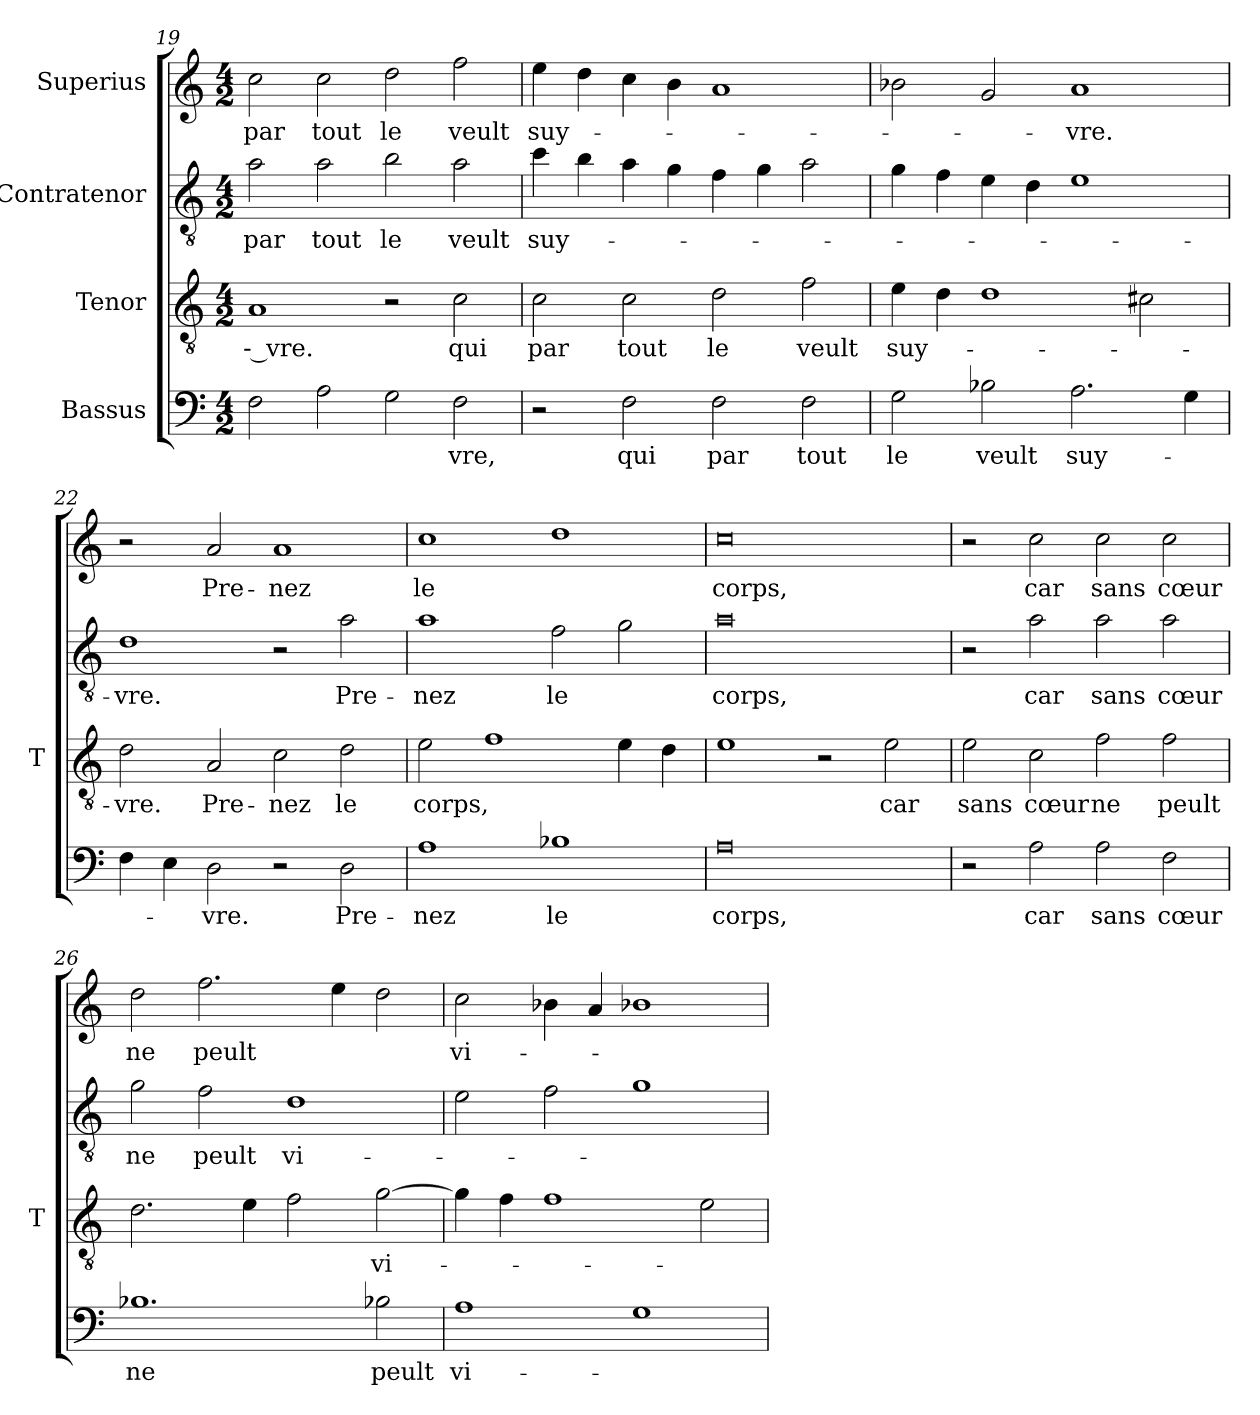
**kern	**text	**kern	**text	**kern	**text	**kern	**text
*part4	*part4	*part3	*part3	*part2	*part2	*part1	*part1
*staff4	*staff4	*staff3	*staff3	*staff2	*staff2	*staff1	*staff1
*I"Bassus	*	*I"Tenor	*	*I"Contratenor	*	*I"Superius	*
*	*	*I'T	*	*	*	*	*
*clefF4	*	*clefGv2	*	*clefGv2	*	*clefG2	*
*k[]	*	*k[]	*	*k[]	*	*k[]	*
*M4/2	*	*M4/2	*	*M4/2	*	*M4/2	*
=19	=19	=19	=19	=19	=19	=19	=19
2F	.	1A	-- vre.	2a	-par	2cc	-par
2A	.	.	.	2a	-tout	2cc	-tout
2G	.	2r	.	2b	-le	2dd	-le
2F	-vre,	2c	-qui	2a	-veult	2ff	-veult
=20	=20	=20	=20	=20	=20	=20	=20
2r	.	2c	-par	4cc	suy-	4ee	suy-
.	.	.	.	4b	.	4dd	.
2F	-qui	2c	-tout	4a	.	4cc	.
.	.	.	.	4g	.	4b	.
2F	-par	2d	-le	4f	.	1a	.
.	.	.	.	4g	.	.	.
2F	-tout	2f	-veult	2a	.	.	.
=21	=21	=21	=21	=21	=21	=21	=21
2G	-le	4e	suy-	4g	.	2b-X	.
.	.	4d	.	4f	.	.	.
2B-X	-veult	1d	.	4e	.	2g	.
.	.	.	.	4d	.	.	.
2.A	suy-	.	.	1e	.	1a	-vre.
.	.	2c#X	.	.	.	.	.
4G	.	.	.	.	.	.	.
=22	=22	=22	=22	=22	=22	=22	=22
4F	.	2d	-vre.	1d	-vre.	2r	.
4E	.	.	.	.	.	.	.
2D	-vre.	2A	Pre-	.	.	2a	Pre-
2r	.	2c	-nez	2r	.	1a	-nez
2D	Pre-	2d	-le	2a	Pre-	.	.
=23	=23	=23	=23	=23	=23	=23	=23
1A	-nez	2e	-corps,	1a	-nez	1cc	-le
.	.	1f	.	.	.	.	.
1B-X	-le	.	.	2f	-le	1dd	.
.	.	4e	.	2g	.	.	.
.	.	4d	.	.	.	.	.
=24	=24	=24	=24	=24	=24	=24	=24
0A	-corps,	1e	.	0a	-corps,	0cc	-corps,
.	.	2r	.	.	.	.	.
.	.	2e	-car	.	.	.	.
=25	=25	=25	=25	=25	=25	=25	=25
2r	.	2e	-sans	2r	.	2r	.
2A	-car	2c	-cœur	2a	-car	2cc	-car
2A	-sans	2f	-ne	2a	-sans	2cc	-sans
2F	-cœur	2f	-peult	2a	-cœur	2cc	-cœur
=26	=26	=26	=26	=26	=26	=26	=26
1.B-X	-ne	2.d	.	2g	-ne	2dd	-ne
.	.	.	.	2f	-peult	2.ff	-peult
.	.	4e	.	.	.	.	.
.	.	2f	.	1d	vi-	.	.
.	.	.	.	.	.	4ee	.
2B-X	-peult	[2g	vi-	.	.	2dd	.
=27	=27	=27	=27	=27	=27	=27	=27
1A	vi-	4g]	.	2e	.	2cc	vi-
.	.	4f	.	.	.	.	.
.	.	1f	.	2f	.	4b-X	.
.	.	.	.	.	.	4a	.
1G	.	.	.	1g	.	1b-X	.
.	.	2e	.	.	.	.	.
=	=	=	=	=	=	=	=
*-	*-	*-	*-	*-	*-	*-	*-
